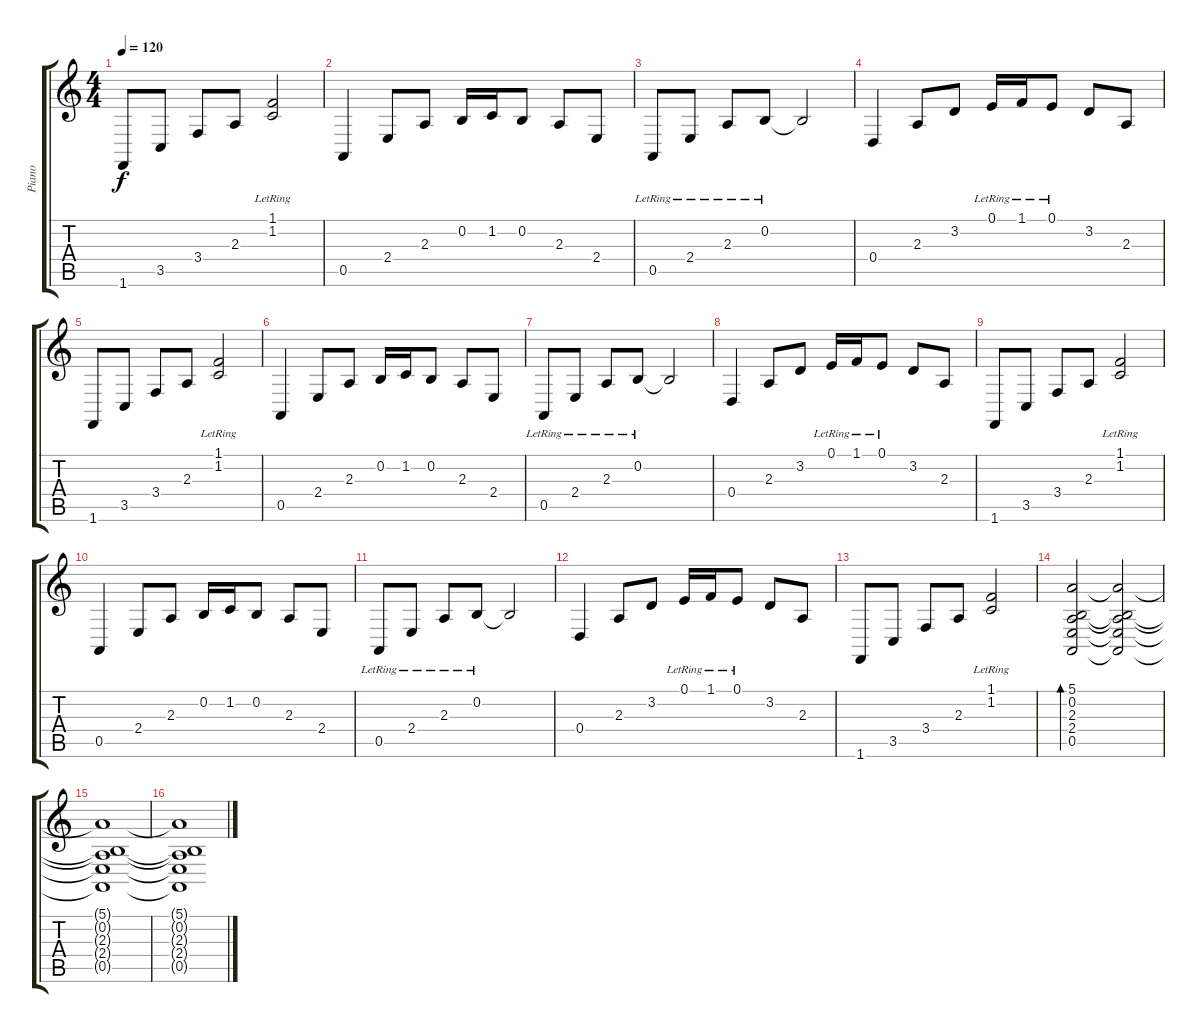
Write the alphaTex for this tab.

\track ("Piano" "Piano") {instrument electricgrandpiano}
\staff {score tabs}
\tuning (E4 B3 G3 D3 A2 E2) {hide}
\ts (4 4)
\tempo 120
\clef g2
\ks c
1.6.8{dy f} 3.5.8 3.4.8 2.3.8 (1.1 1.2{lr}).2 |
0.5.4 2.4.8 2.3.8 0.2.16 1.2.16 0.2.8 2.3.8 2.4.8 |
0.5{lr}.8 2.4{lr}.8 2.3{lr}.8 0.2{lr}.8 0.2{t}.2 |
0.4.4 2.3.8 3.2.8 0.1{lr}.16 1.1{lr}.16 0.1{lr}.8 3.2.8 2.3.8 |
1.6.8 3.5.8 3.4.8 2.3.8 (1.1 1.2{lr}).2 |
0.5.4 2.4.8 2.3.8 0.2.16 1.2.16 0.2.8 2.3.8 2.4.8 |
0.5{lr}.8 2.4{lr}.8 2.3{lr}.8 0.2{lr}.8 0.2{t}.2 |
0.4.4 2.3.8 3.2.8 0.1{lr}.16 1.1{lr}.16 0.1{lr}.8 3.2.8 2.3.8 |
1.6.8 3.5.8 3.4.8 2.3.8 (1.1 1.2{lr}).2 |
0.5.4 2.4.8 2.3.8 0.2.16 1.2.16 0.2.8 2.3.8 2.4.8 |
0.5{lr}.8 2.4{lr}.8 2.3{lr}.8 0.2{lr}.8 0.2{t}.2 |
0.4.4 2.3.8 3.2.8 0.1{lr}.16 1.1{lr}.16 0.1{lr}.8 3.2.8 2.3.8 |
1.6.8 3.5.8 3.4.8 2.3.8 (1.1 1.2{lr}).2 |
(5.1 0.2 2.3 2.4 0.5).2{bd 240} (5.1{t} 0.2{t} 2.3{t} 2.4{t} 0.5{t}).2 |
(5.1{t} 0.2{t} 2.3{t} 2.4{t} 0.5{t}).1 |
(5.1{t} 0.2{t} 2.3{t} 2.4{t} 0.5{t}).1
